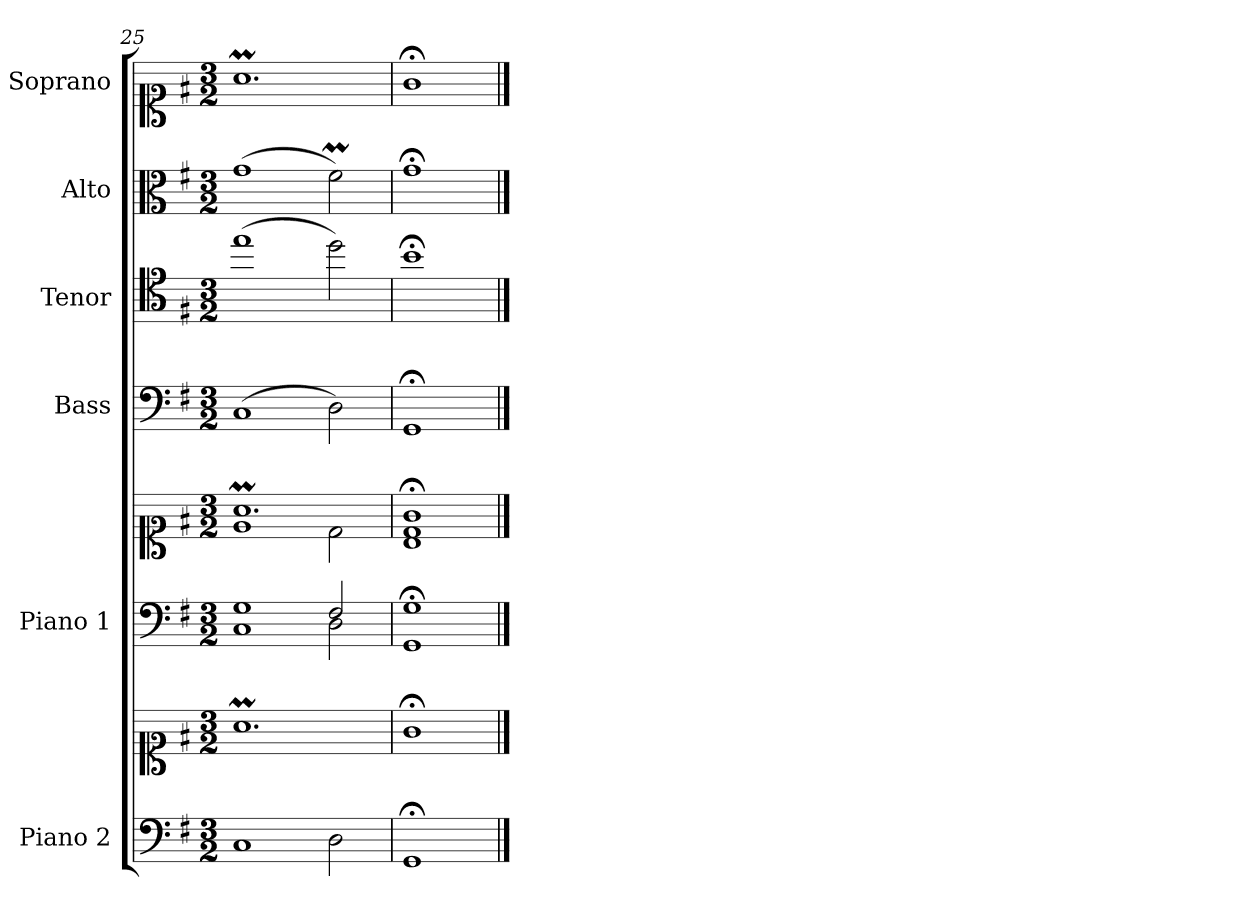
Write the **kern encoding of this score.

**kern	**kern	**kern	**kern	**kern	**kern	**kern	**kern
*part6	*part6	*part5	*part5	*part4	*part3	*part2	*part1
*staff8	*staff7	*staff6	*staff5	*staff4	*staff3	*staff2	*staff1
*I"Piano 2	*	*I"Piano 1	*	*I"Bass	*I"Tenor	*I"Alto	*I"Soprano
*I'Pno 2	*	*I'Pno 1	*	*I'B.	*I'T.	*I'A.	*I'S.
*clefF4	*clefC1	*clefF4	*clefC1	*clefF4	*clefC4	*clefC3	*clefC1
*	*	*	*	*	*ITrd7c12	*	*
*k[f#]	*k[f#]	*k[f#]	*k[f#]	*k[f#]	*k[f#]	*k[f#]	*k[f#]
*G:	*G:	*G:	*G:	*G:	*G:	*G:	*G:
*M3/2	*M3/2	*M3/2	*M3/2	*M3/2	*M3/2	*M3/2	*M3/2
=25	=25	=25	=25	=25	=25	=25	=25
*	*	*^	*^	*	*	*	*
1C/	1.aM\	1G/	1C\	1.aM/	1e\	(1C/	(1e\	(1g\	1.aM\
2D\	.	2F#/	2D\	.	2d\	2D\)	2d\)	2f#m\)	.
=26	=26	=26	=26	=26	=26	=26	=26	=26	=26
*	*	*	*	*	*^	*	*	*	*
1GG;/	1g;<\	1G;</	1GG\	1g;</	1d\	1B\	1GG;</	1B;<\	1g;<\	1g;<\
*	*	*v	*v	*	*	*	*	*	*	*
*	*	*	*v	*v	*v	*	*	*	*
==	==	==	==	==	==	==	==
*-	*-	*-	*-	*-	*-	*-	*-
